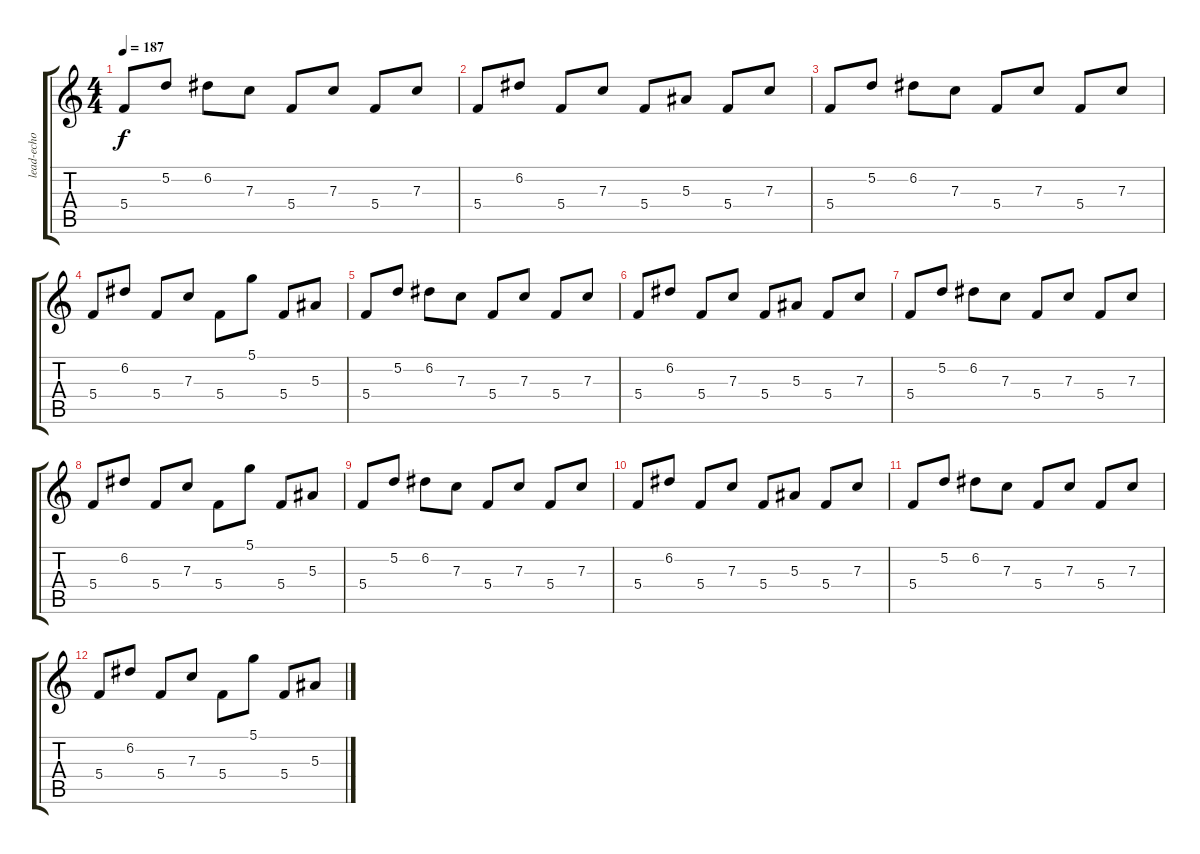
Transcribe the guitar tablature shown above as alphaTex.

\track ("lead-echo" "lead-echo") {instrument overdrivenguitar}
\staff {score tabs}
\tuning (D4 A3 F3 C3 G2 D2) {hide}
\ts (4 4)
\tempo 187
\clef g2
\ks c
5.4.8{dy f} 5.2.8 6.2.8 7.3.8 5.4.8 7.3.8 5.4.8 7.3.8 |
5.4.8 6.2.8 5.4.8 7.3.8 5.4.8 5.3.8 5.4.8 7.3.8 |
5.4.8 5.2.8 6.2.8 7.3.8 5.4.8 7.3.8 5.4.8 7.3.8 |
5.4.8 6.2.8 5.4.8 7.3.8 5.4.8 5.1.8 5.4.8 5.3.8 |
5.4.8 5.2.8 6.2.8 7.3.8 5.4.8 7.3.8 5.4.8 7.3.8 |
5.4.8 6.2.8 5.4.8 7.3.8 5.4.8 5.3.8 5.4.8 7.3.8 |
5.4.8 5.2.8 6.2.8 7.3.8 5.4.8 7.3.8 5.4.8 7.3.8 |
5.4.8 6.2.8 5.4.8 7.3.8 5.4.8 5.1.8 5.4.8 5.3.8 |
5.4.8 5.2.8 6.2.8 7.3.8 5.4.8 7.3.8 5.4.8 7.3.8 |
5.4.8 6.2.8 5.4.8 7.3.8 5.4.8 5.3.8 5.4.8 7.3.8 |
5.4.8 5.2.8 6.2.8 7.3.8 5.4.8 7.3.8 5.4.8 7.3.8 |
5.4.8 6.2.8 5.4.8 7.3.8 5.4.8 5.1.8 5.4.8 5.3.8
